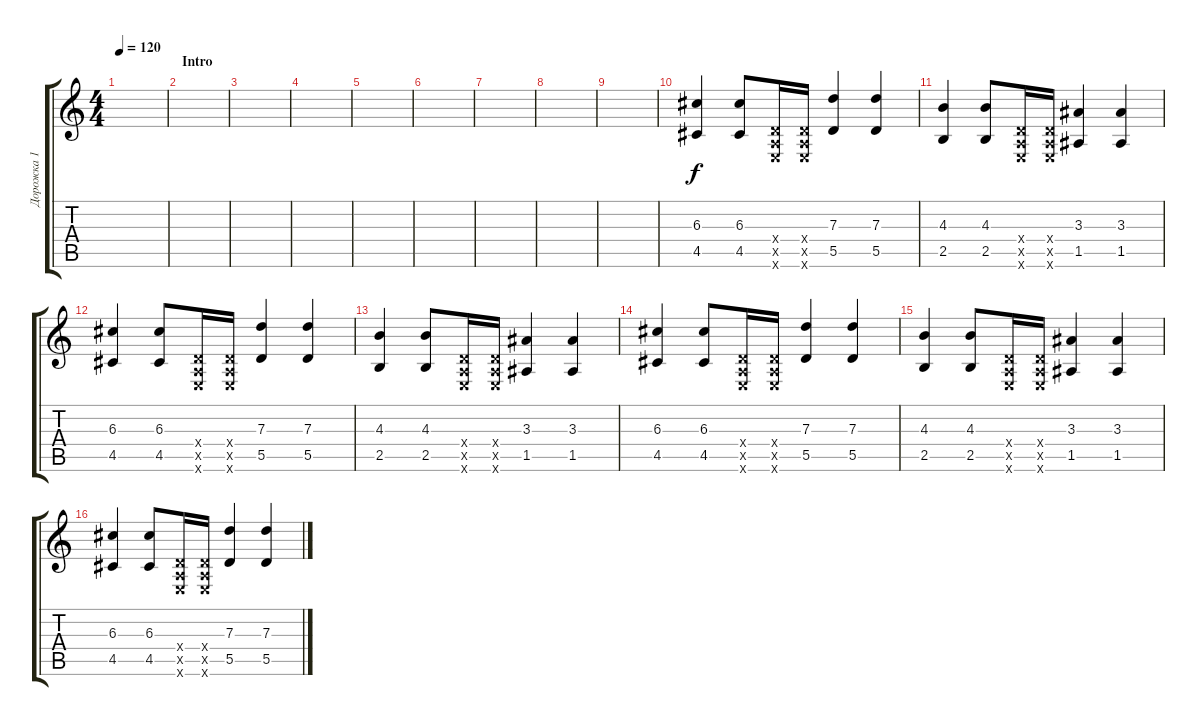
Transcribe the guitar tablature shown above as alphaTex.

\track ("Дорожка 1" "Дорожка 1") {instrument distortionguitar}
\staff {score tabs}
\tuning (E4 B3 G3 D3 A2 E2) {hide}
\ts (4 4)
\tempo 120
\clef g2
\ks c
|
\section ("" "Intro ")
|
|
|
|
|
|
|
|
(6.3 4.5).4 (6.3 4.5).8 (0.4{x} 0.5{x} 0.6{x}).16 (0.4{x} 0.5{x} 0.6{x}).16 (7.3 5.5).4 (7.3 5.5).4 |
(4.3 2.5).4 (4.3 2.5).8 (0.4{x} 0.5{x} 0.6{x}).16 (0.4{x} 0.5{x} 0.6{x}).16 (3.3 1.5).4 (3.3 1.5).4 |
(6.3 4.5).4 (6.3 4.5).8 (0.4{x} 0.5{x} 0.6{x}).16 (0.4{x} 0.5{x} 0.6{x}).16 (7.3 5.5).4 (7.3 5.5).4 |
(4.3 2.5).4 (4.3 2.5).8 (0.4{x} 0.5{x} 0.6{x}).16 (0.4{x} 0.5{x} 0.6{x}).16 (3.3 1.5).4 (3.3 1.5).4 |
(6.3 4.5).4 (6.3 4.5).8 (0.4{x} 0.5{x} 0.6{x}).16 (0.4{x} 0.5{x} 0.6{x}).16 (7.3 5.5).4 (7.3 5.5).4 |
(4.3 2.5).4 (4.3 2.5).8 (0.4{x} 0.5{x} 0.6{x}).16 (0.4{x} 0.5{x} 0.6{x}).16 (3.3 1.5).4 (3.3 1.5).4 |
(6.3 4.5).4 (6.3 4.5).8 (0.4{x} 0.5{x} 0.6{x}).16 (0.4{x} 0.5{x} 0.6{x}).16 (7.3 5.5).4 (7.3 5.5).4
